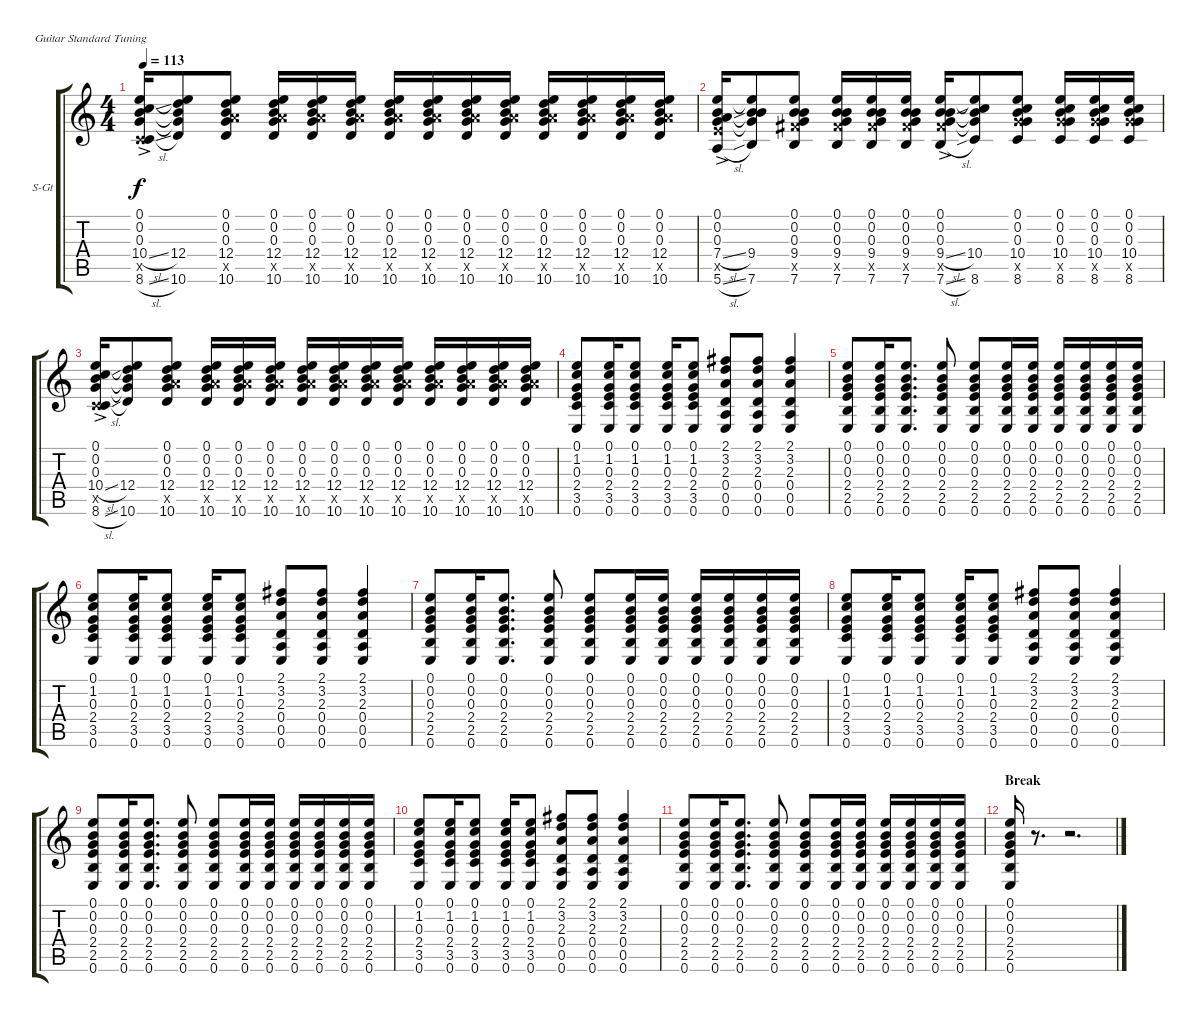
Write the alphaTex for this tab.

\defaultSystemsLayout 4
\bracketExtendMode groupsimilarinstruments
\firstSystemTrackNameOrientation horizontal
\otherSystemsTrackNameOrientation horizontal
\track ("Steel Guitar" "S-Gt") {instrument acousticguitarsteel}
\staff {score tabs}
\tuning (E4 B3 G3 D3 A2 E2)
\ts (4 4)
\tempo 113
\clef g2
\scale
0.504004
\ks c
(0.1 0.2 0.3 10.4{sl ac} 3.5{x} 8.6{sl ac}).16{dy f} (0.3{t} 0.1{t} 0.2{t} 10.6 12.4).8 (10.6 12.5{x} 12.4 0.3 0.2 0.1).8 (10.6 12.5{x} 12.4 0.3 0.2 0.1).16 (10.6 12.5{x} 12.4 0.3 0.2 0.1).16 (10.6 12.5{x} 12.4 0.3 0.2 0.1).16 (10.6 12.5{x} 12.4 0.3 0.2 0.1).16 (10.6 12.5{x} 12.4 0.3 0.2 0.1).16 (10.6 12.5{x} 12.4 0.3 0.2 0.1).16 (10.6 12.5{x} 12.4 0.3 0.2 0.1).16 (10.6 12.5{x} 12.4 0.3 0.2 0.1).16 (10.6 12.5{x} 12.4 0.3 0.2 0.1).16 (10.6 12.5{x} 12.4 0.3 0.2 0.1).16 (10.6 12.5{x} 12.4 0.3 0.2 0.1).16 |
\scale
0.495867 (7.4{sl ac} 0.2 0.1 5.6{sl ac} 7.5{x} 0.3).16 (9.4 7.6 0.2{t} 0.1{t} 0.3{t}).8 (7.6 9.5{x} 9.4 0.3 0.2 0.1).8 (7.6 9.5{x} 9.4 0.3 0.2 0.1).16 (7.6 9.5{x} 9.4 0.3 0.2 0.1).16 (7.6 9.5{x} 9.4 0.3 0.2 0.1).16 (0.1 0.2 0.3 9.4{sl ac} 9.5{x} 7.6{sl ac}).16 (0.1{t} 8.6 0.2{t} 10.4 0.3{t}).8 (8.6 10.5{x} 10.4 0.3 0.2 0.1).8 (8.6 10.5{x} 10.4 0.3 0.2 0.1).16 (8.6 10.5{x} 10.4 0.3 0.2 0.1).16 (8.6 10.5{x} 10.4 0.3 0.2 0.1).16 |
\scale
0.624966 (0.1 0.2 0.3 10.4{sl ac} 3.5{x} 8.6{sl ac}).16 (0.3{t} 0.1{t} 0.2{t} 10.6 12.4).8 (10.6 12.5{x} 12.4 0.3 0.2 0.1).8 (10.6 12.5{x} 12.4 0.3 0.2 0.1).16 (10.6 12.5{x} 12.4 0.3 0.2 0.1).16 (10.6 12.5{x} 12.4 0.3 0.2 0.1).16 (10.6 12.5{x} 12.4 0.3 0.2 0.1).16 (10.6 12.5{x} 12.4 0.3 0.2 0.1).16 (10.6 12.5{x} 12.4 0.3 0.2 0.1).16 (10.6 12.5{x} 12.4 0.3 0.2 0.1).16 (10.6 12.5{x} 12.4 0.3 0.2 0.1).16 (10.6 12.5{x} 12.4 0.3 0.2 0.1).16 (10.6 12.5{x} 12.4 0.3 0.2 0.1).16 (10.6 12.5{x} 12.4 0.3 0.2 0.1).16 |
\scale
0.380258 (0.1 1.2 0.3 2.4 3.5 0.6).8 (0.6 3.5 2.4 0.3 1.2 0.1).16 (0.6 3.5 2.4 0.3 1.2 0.1).8 (0.6 3.5 2.4 0.3 1.2 0.1).16 (0.6 3.5 2.4 0.3 1.2 0.1).8 (0.6 0.5 0.4 2.3 3.2 2.1).8 (0.6 0.5 0.4 2.3 3.2 2.1).8 (0.6 0.5 0.4 2.3 3.2 2.1).4 |
(0.6 2.5 2.4 0.3 0.2 0.1).8 (0.6 2.5 2.4 0.3 0.2 0.1).16 (0.6 2.5 2.4 0.3 0.1 0.2).8{d} (0.6 2.5 2.4 0.3 0.1 0.2).8 (0.6 2.5 2.4 0.3 0.1 0.2).8 (0.6 2.5 2.4 0.3 0.1 0.2).16 (0.6 2.5 2.4 0.3 0.1 0.2).16 (0.6 2.5 2.4 0.3 0.1 0.2).16 (0.6 2.5 2.4 0.3 0.1 0.2).16 (0.6 2.5 2.4 0.3 0.1 0.2).16 (0.6 2.5 2.4 0.3 0.1 0.2).16 |
(0.1 1.2 0.3 2.4 3.5 0.6).8 (0.6 3.5 2.4 0.3 1.2 0.1).16 (0.6 3.5 2.4 0.3 1.2 0.1).8 (0.6 3.5 2.4 0.3 1.2 0.1).16 (0.6 3.5 2.4 0.3 1.2 0.1).8 (0.6 0.5 0.4 2.3 3.2 2.1).8 (0.6 0.5 0.4 2.3 3.2 2.1).8 (0.6 0.5 0.4 2.3 3.2 2.1).4 |
(0.6 2.5 2.4 0.3 0.2 0.1).8 (0.6 2.5 2.4 0.3 0.2 0.1).16 (0.6 2.5 2.4 0.3 0.1 0.2).8{d} (0.6 2.5 2.4 0.3 0.1 0.2).8 (0.6 2.5 2.4 0.3 0.1 0.2).8 (0.6 2.5 2.4 0.3 0.1 0.2).16 (0.6 2.5 2.4 0.3 0.1 0.2).16 (0.6 2.5 2.4 0.3 0.1 0.2).16 (0.6 2.5 2.4 0.3 0.1 0.2).16 (0.6 2.5 2.4 0.3 0.1 0.2).16 (0.6 2.5 2.4 0.3 0.1 0.2).16 |
(0.1 1.2 0.3 2.4 3.5 0.6).8 (0.6 3.5 2.4 0.3 1.2 0.1).16 (0.6 3.5 2.4 0.3 1.2 0.1).8 (0.6 3.5 2.4 0.3 1.2 0.1).16 (0.6 3.5 2.4 0.3 1.2 0.1).8 (0.6 0.5 0.4 2.3 3.2 2.1).8 (0.6 0.5 0.4 2.3 3.2 2.1).8 (0.6 0.5 0.4 2.3 3.2 2.1).4 |
(0.6 2.5 2.4 0.3 0.2 0.1).8 (0.6 2.5 2.4 0.3 0.2 0.1).16 (0.6 2.5 2.4 0.3 0.1 0.2).8{d} (0.6 2.5 2.4 0.3 0.1 0.2).8 (0.6 2.5 2.4 0.3 0.1 0.2).8 (0.6 2.5 2.4 0.3 0.1 0.2).16 (0.6 2.5 2.4 0.3 0.1 0.2).16 (0.6 2.5 2.4 0.3 0.1 0.2).16 (0.6 2.5 2.4 0.3 0.1 0.2).16 (0.6 2.5 2.4 0.3 0.1 0.2).16 (0.6 2.5 2.4 0.3 0.1 0.2).16 |
(0.1 1.2 0.3 2.4 3.5 0.6).8 (0.6 3.5 2.4 0.3 1.2 0.1).16 (0.6 3.5 2.4 0.3 1.2 0.1).8 (0.6 3.5 2.4 0.3 1.2 0.1).16 (0.6 3.5 2.4 0.3 1.2 0.1).8 (0.6 0.5 0.4 2.3 3.2 2.1).8 (0.6 0.5 0.4 2.3 3.2 2.1).8 (0.6 0.5 0.4 2.3 3.2 2.1).4 |
(0.6 2.5 2.4 0.3 0.2 0.1).8 (0.6 2.5 2.4 0.3 0.2 0.1).16 (0.6 2.5 2.4 0.3 0.1 0.2).8{d} (0.6 2.5 2.4 0.3 0.1 0.2).8 (0.6 2.5 2.4 0.3 0.1 0.2).8 (0.6 2.5 2.4 0.3 0.1 0.2).16 (0.6 2.5 2.4 0.3 0.1 0.2).16 (0.6 2.5 2.4 0.3 0.1 0.2).16 (0.6 2.5 2.4 0.3 0.1 0.2).16 (0.6 2.5 2.4 0.3 0.1 0.2).16 (0.6 2.5 2.4 0.3 0.1 0.2).16 |
\section ("" "Break")
(0.6 2.5 2.4 0.3 0.2 0.1).16 r.8{d} r.2{d}
